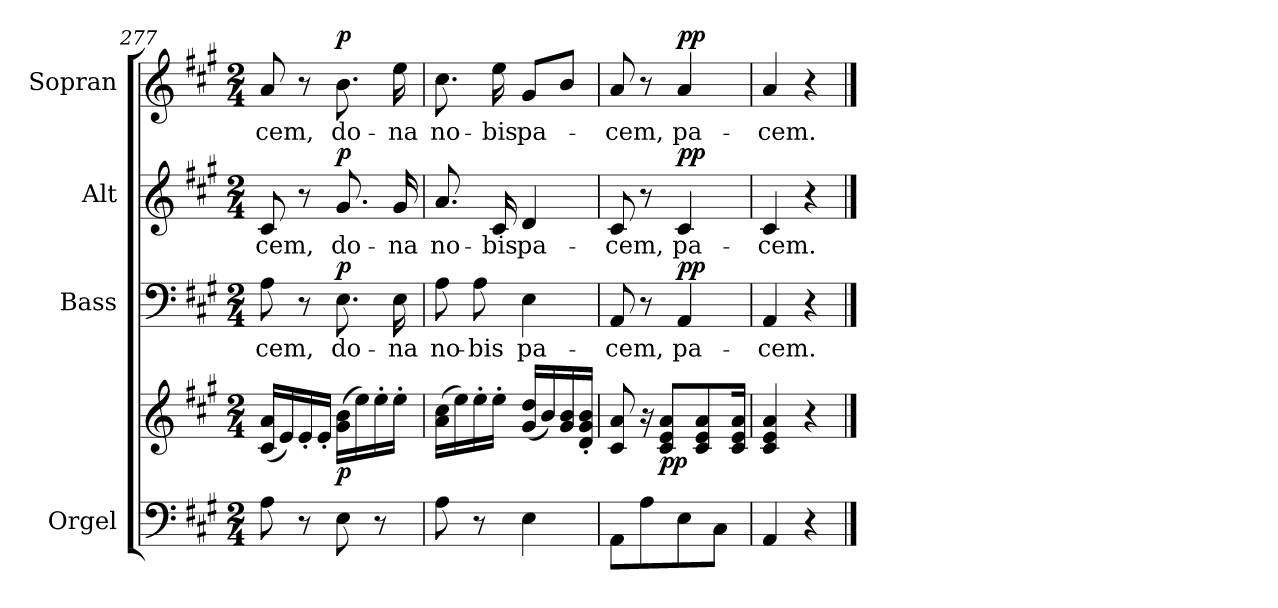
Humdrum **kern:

**kern	**kern	**dynam	**kern	**text	**dynam	**kern	**text	**dynam	**kern	**text	**dynam
*part4	*part4	*part4	*part3	*part3	*part3	*part2	*part2	*part2	*part1	*part1	*part1
*staff5	*staff4	*staff4/5	*staff3	*staff3	*staff3	*staff2	*staff2	*staff2	*staff1	*staff1	*staff1
*I"Orgel	*	*	*I"Bass	*	*	*I"Alt	*	*	*I"Sopran	*	*
*I'Org.	*	*	*I'B.	*	*	*I'A.	*	*	*I'S.	*	*
!!LO:LB:g=z
*clefF4	*clefG2	*	*clefF4	*	*	*clefG2	*	*	*clefG2	*	*
*k[f#c#g#]	*k[f#c#g#]	*	*k[f#c#g#]	*	*	*k[f#c#g#]	*	*	*k[f#c#g#]	*	*
*A:	*A:	*	*A:	*	*	*A:	*	*	*A:	*	*
*M2/4	*M2/4	*	*M2/4	*	*	*M2/4	*	*	*M2/4	*	*
=277	=277	=277	=277	=277	=277	=277	=277	=277	=277	=277	=277
!	!	!	!	!LO:LY:b	!	!	!LO:LY:b	!	!	!LO:LY:b	!
8A\	(<16c#/ 16a/LL	.	8A\	-cem,	.	8c#/	-cem,	.	8a/	-cem,	.
.	16e/)	.	.	.	.	.	.	.	.	.	.
8r	16e'</	.	8r	.	.	8r	.	.	8r	.	.
.	16e'</JJ	.	.	.	.	.	.	.	.	.	.
!	!	!LO:DY:b	!	!LO:LY:b	!LO:DY:a	!	!LO:LY:b	!LO:DY:a	!	!LO:LY:b	!LO:DY:a
8E\	(>16g#\ 16b\LL	p	8.E\	do-	p	8.g#/	do-	p	8.b\	do-	p
.	16ee\)	.	.	.	.	.	.	.	.	.	.
8r	16ee'>\	.	.	.	.	.	.	.	.	.	.
!	!	!	!	!LO:LY:b	!	!	!LO:LY:b	!	!	!LO:LY:b	!
.	16ee'>\JJ	.	16E\	-na	.	16g#/	-na	.	16ee\	-na	.
=278	=278	=278	=278	=278	=278	=278	=278	=278	=278	=278	=278
!	!	!	!	!LO:LY:b	!	!	!LO:LY:b	!	!	!LO:LY:b	!
8A\	(>16a\ 16cc#\LL	.	8A\	no-	.	8.a/	no-	.	8.cc#\	no-	.
.	16ee\)	.	.	.	.	.	.	.	.	.	.
!	!	!	!	!LO:LY:b	!	!	!	!	!	!	!
8r	16ee'>\	.	8A\	-bis	.	.	.	.	.	.	.
!	!	!	!	!	!	!	!LO:LY:b	!	!	!LO:LY:b	!
.	16ee'>\JJ	.	.	.	.	16c#/	-bis	.	16ee\	-bis	.
!	!	!	!	!LO:LY:b	!	!	!LO:LY:b	!	!	!LO:LY:b	!
4E\	(<16g#/ 16dd/LL	.	4E\	pa-	.	4d/	pa-	.	8g#/L	pa-	.
.	16b/)	.	.	.	.	.	.	.	.	.	.
.	16g#/ 16b/	.	.	.	.	.	.	.	8b/J	.	.
.	16d/'< 16g#/'< 16b/'<JJ	.	.	.	.	.	.	.	.	.	.
=279	=279	=279	=279	=279	=279	=279	=279	=279	=279	=279	=279
!	!	!	!	!LO:LY:b	!	!	!LO:LY:b	!	!	!LO:LY:b	!
8AA\L	8c#/ 8a/	.	8AA/	-cem,	.	8c#/	-cem,	.	8a/	-cem,	.
8A\	16r	.	8r	.	.	8r	.	.	8r	.	.
!	!	!LO:DY:b	!	!	!	!	!	!	!	!	!
.	8c#/ 8e/ 8a/L	pp	.	.	.	.	.	.	.	.	.
!	!	!	!	!LO:LY:b	!LO:DY:a	!	!LO:LY:b	!LO:DY:a	!	!LO:LY:b	!LO:DY:a
8E\	.	.	4AA/	pa-	pp	4c#/	pa-	pp	4a/	pa-	pp
.	8c#/ 8e/ 8a/	.	.	.	.	.	.	.	.	.	.
8C#\J	.	.	.	.	.	.	.	.	.	.	.
.	16c#/ 16e/ 16a/Jk	.	.	.	.	.	.	.	.	.	.
=280	=280	=280	=280	=280	=280	=280	=280	=280	=280	=280	=280
!	!	!	!	!LO:LY:b	!	!	!LO:LY:b	!	!	!LO:LY:b	!
4AA/	4c#/ 4e/ 4a/	.	4AA/	-cem.	.	4c#/	-cem.	.	4a/	-cem.	.
4r	4r	.	4r	.	.	4r	.	.	4r	.	.
==	==	==	==	==	==	==	==	==	==	==	==
*-	*-	*-	*-	*-	*-	*-	*-	*-	*-	*-	*-
